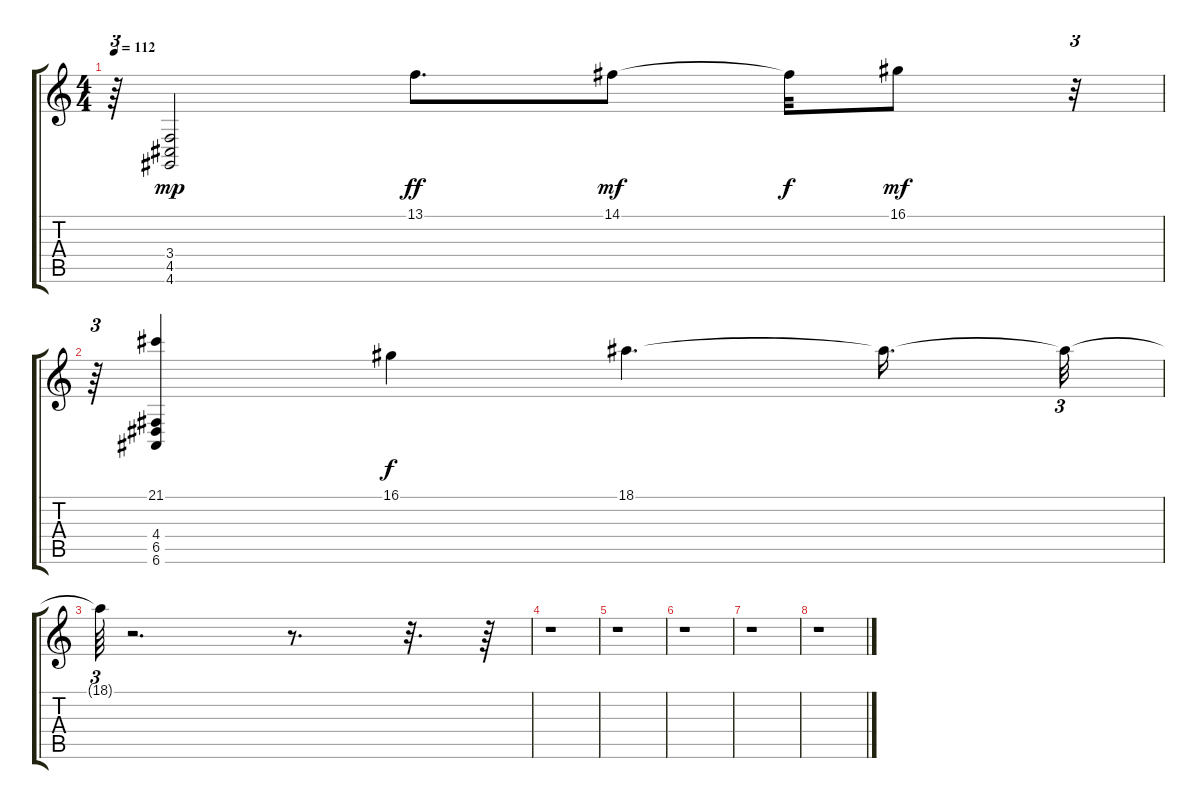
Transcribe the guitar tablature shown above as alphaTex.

\track "" {instrument acousticgrandpiano}
\staff {score tabs}
\tuning (E4 B3 G3 D3 A2 E2) {hide}
\ts (4 4)
\tempo 112
\clef g2
\ks c
r.64{tu (3 2) dy f} (3.4 4.5 4.6).2{dy mp} 13.1.8{d dy ff} 14.1.8{dy mf} 14.1{t}.32{dy f} 16.1.8{dy mf} r.32{tu (3 2)} |
r.64{tu (3 2)} (21.1 4.4 6.5 6.6).4 16.1.4{dy f} 18.1.4{d} 18.1{t}.16{d} 18.1{t}.32{tu (3 2)} |
18.1{t}.64{tu (3 2)} r.2{d} r.8{d} r.32{d} r.64 |
r.1 |
r.1 |
r.1 |
r.1 |
r.1
